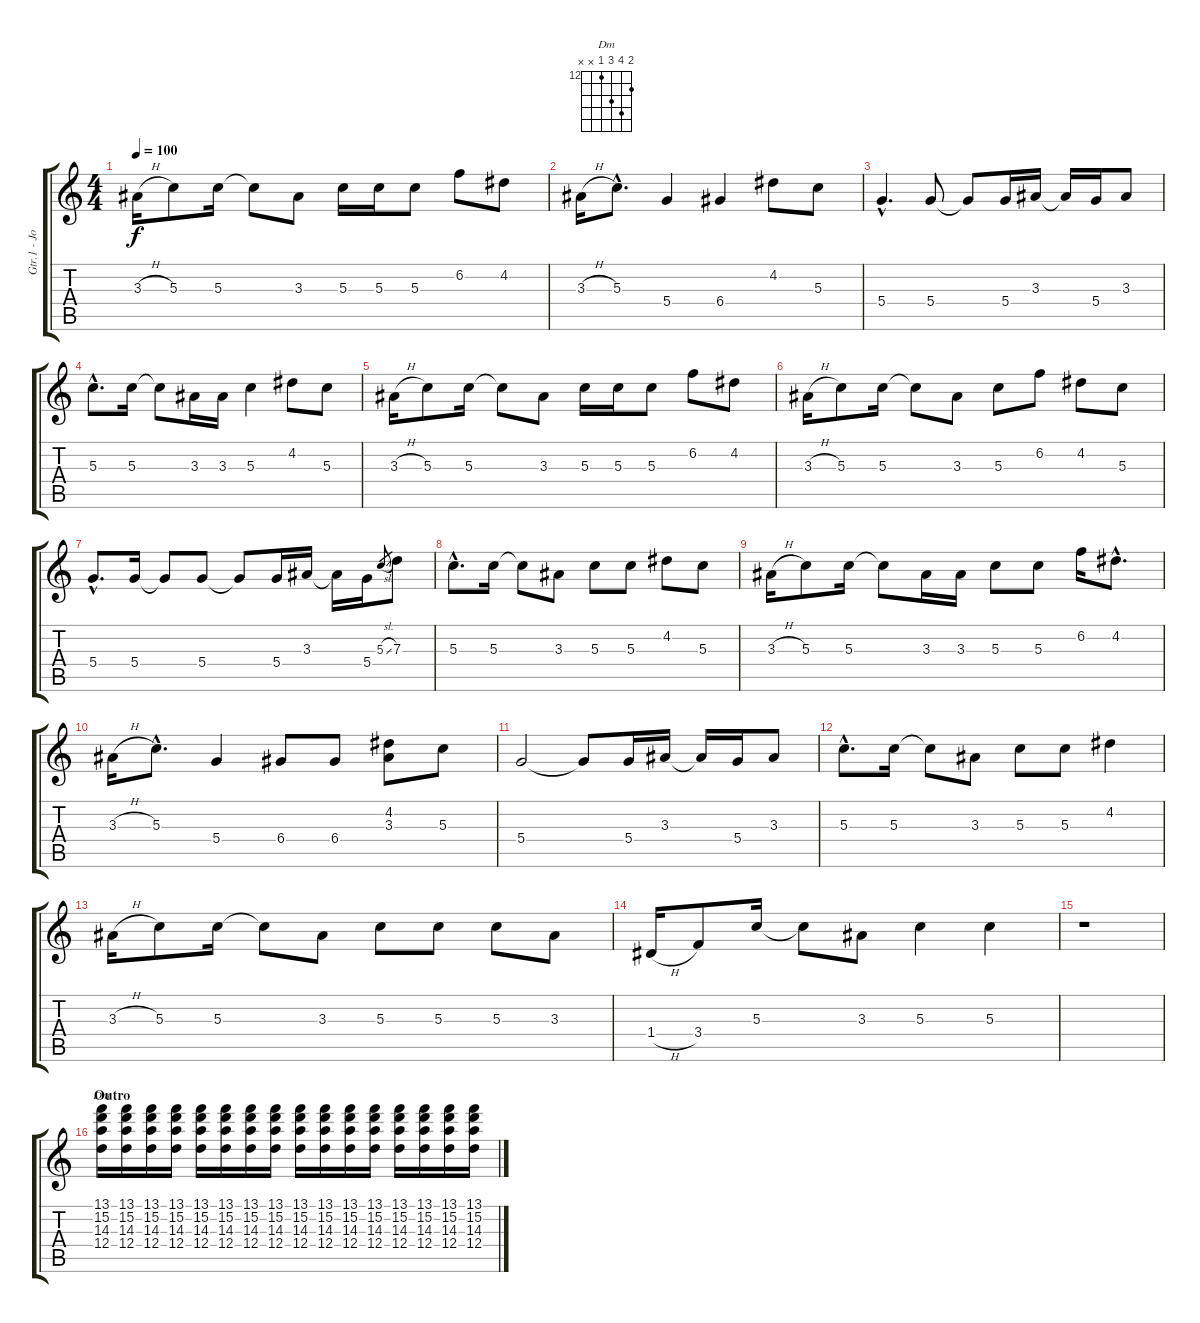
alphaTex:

\track ("Gtr.1 - John" "Gtr.1 - Jo") {instrument overdrivenguitar}
\staff {score tabs}
\tuning (E4 B3 G3 D3 A2 E2) {hide}
\chord ("Dm" 13 15 14 12 x x) {firstfret 12}
\ts (4 4)
\tempo 100
\clef g2
\ks c
3.3{h}.16{dy f} 5.3.8 5.3.16 5.3{t}.8 3.3.8 5.3.16 5.3.16 5.3.8 6.2.8 4.2.8 |
3.3{h}.16 5.3{hac}.8{d} 5.4.4 6.4.4 4.2.8 5.3.8 |
5.4{hac}.4{d} 5.4.8 5.4{t}.8 5.4.16 3.3.16 3.3{t}.16 5.4.16 3.3.8 |
5.3{hac}.8{d} 5.3.16 5.3{t}.8 3.3.16 3.3.16 5.3.4 4.2.8 5.3.8 |
3.3{h}.16 5.3.8 5.3.16 5.3{t}.8 3.3.8 5.3.16 5.3.16 5.3.8 6.2.8 4.2.8 |
3.3{h}.16 5.3.8 5.3.16 5.3{t}.8 3.3.8 5.3.8 6.2.8 4.2.8 5.3.8 |
5.4{hac}.8{d} 5.4.16 5.4{t}.8 5.4.8 5.4{t}.8 5.4.16 3.3.16 3.3{t}.16 5.4.16 5.3{sl}.8{gr} 7.3.8 |
5.3{hac}.8{d} 5.3.16 5.3{t}.8 3.3.8 5.3.8 5.3.8 4.2.8 5.3.8 |
3.3{h}.16 5.3.8 5.3.16 5.3{t}.8 3.3.16 3.3.16 5.3.8 5.3.8 6.2.16 4.2{hac}.8{d} |
3.3{h}.16 5.3{hac}.8{d} 5.4.4 6.4.8 6.4.8 (4.2 3.3).8 5.3.8 |
5.4.2 5.4{t}.8 5.4.16 3.3.16 3.3{t}.16 5.4.16 3.3.8 |
5.3{hac}.8{d} 5.3.16 5.3{t}.8 3.3.8 5.3.8 5.3.8 4.2.4 |
3.3{h}.16 5.3.8 5.3.16 5.3{t}.8 3.3.8 5.3.8 5.3.8 5.3.8 3.3.8 |
1.4{h}.16 3.4.8 5.3.16 5.3{t}.8 3.3.8 5.3.4 5.3.4 |
r.1 |
\section ("" "Outro")
(13.1 15.2 14.3 12.4).16{ch "Dm"} (13.1 15.2 14.3 12.4).16 (13.1 15.2 14.3 12.4).16 (13.1 15.2 14.3 12.4).16 (13.1 15.2 14.3 12.4).16 (13.1 15.2 14.3 12.4).16 (13.1 15.2 14.3 12.4).16 (13.1 15.2 14.3 12.4).16 (13.1 15.2 14.3 12.4).16 (13.1 15.2 14.3 12.4).16 (13.1 15.2 14.3 12.4).16 (13.1 15.2 14.3 12.4).16 (13.1 15.2 14.3 12.4).16 (13.1 15.2 14.3 12.4).16 (13.1 15.2 14.3 12.4).16 (13.1 15.2 14.3 12.4).16
